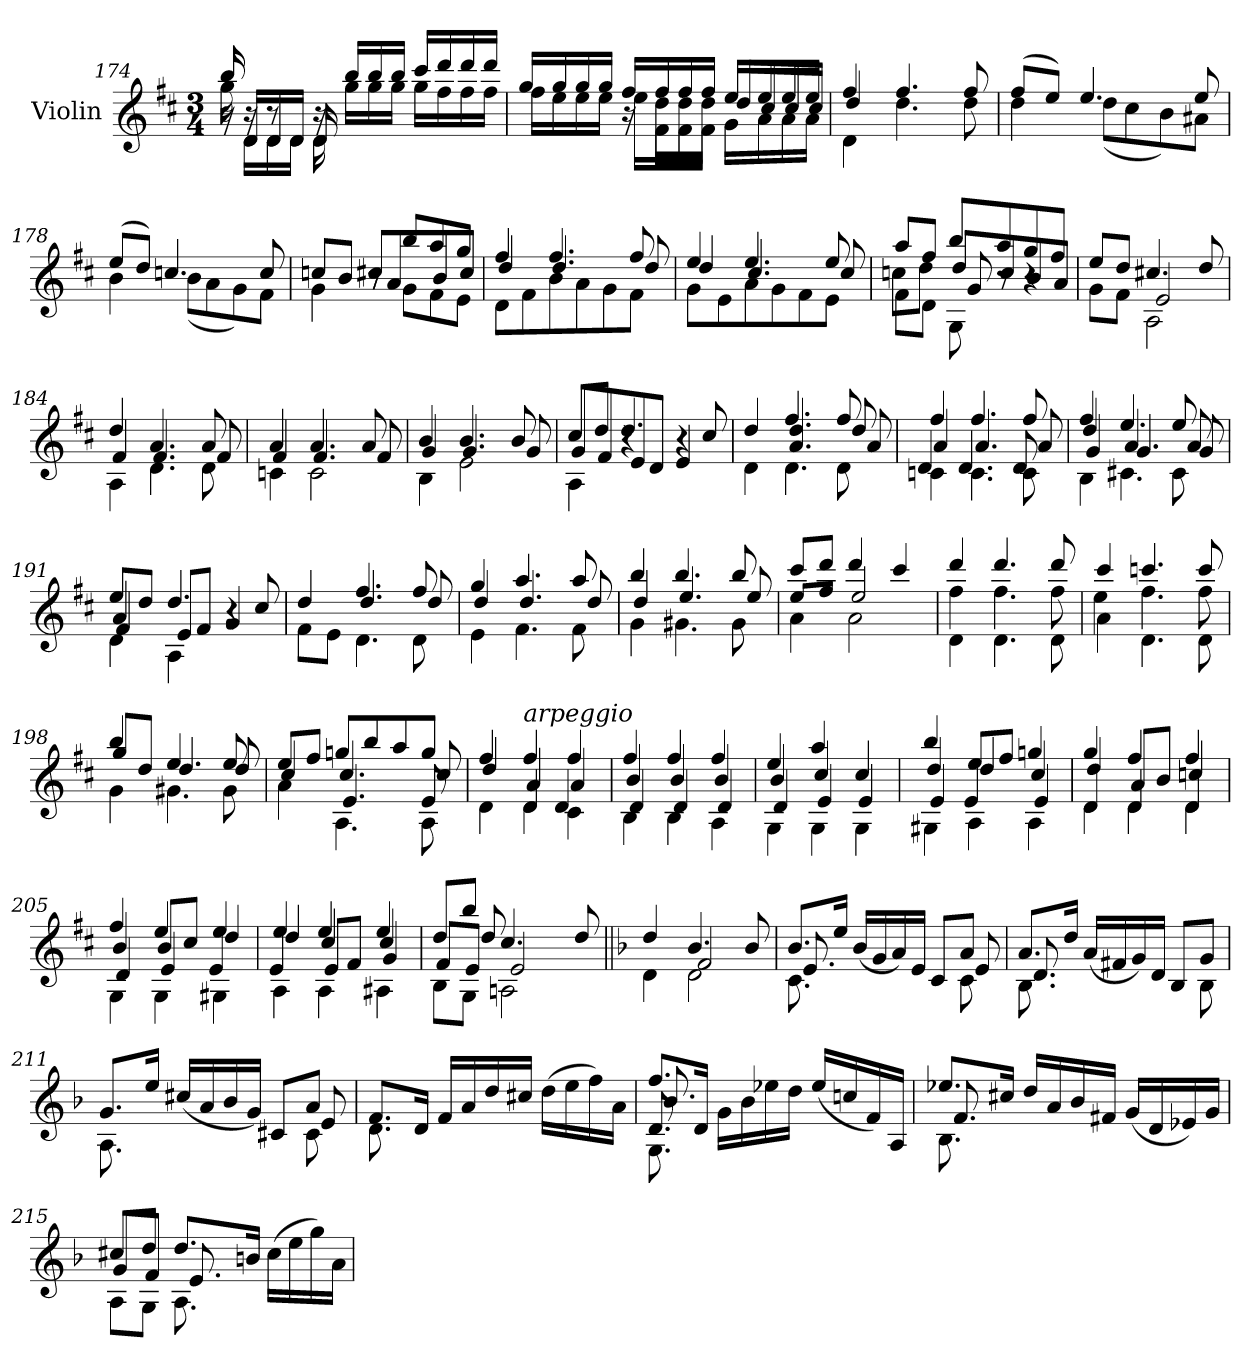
**kern
*part1
*staff1
*I"Violin
*I'Vln.
*clefG2
*k[f#c#]
*M3/4
=174
*^
*	*^
16bb/	16gg\	16r
16r	16d\LL	16d/LL
8r	16d\	16d/
.	16d\JJ	16d/JJ
16r	16d\	16d/
16bb/LL	16gg\LL	16ryy
16bb/	16gg\	8ryy
16bb/JJ	16gg\JJ	.
16ccc#/LL	16gg\LL	4ryy
16ddd/	16ff#\	.
16ddd/	16ff#\	.
16ddd/JJ	16ff#\JJ	.
=175	=175	=175
16gg/LL	16ff#\LL	4ryy
16gg/	16ee\	.
16gg/	16ee\	.
16gg/JJ	16ee\JJ	.
16ff#/LL	16ee\LL	16r
16ff#/	16dd\	16f#\LL
16ff#/	16dd\	16f#\
16ff#/JJ	16dd\JJ	16f#\JJ
16ee/LL	16dd/LL	16g\LL
16ee/	16cc#/	16a\
16ee/	16cc#/	16a\
16ee/JJ	16cc#/JJ	16a\JJ
=176	=176	=176
4ff#/	4d\	4dd/
4.ff#/	4.dd\	2ryy
8ff#/	8dd\	.
*	*v	*v
=177	=177
(>8ff#/L	4dd\
8ee/J)	.
4.ee/	(<8dd\L
.	8cc#\
.	8b\)
8ee/	8a#X\J
=178	=178
(>8ee/L	4b\
8dd/J)	.
4.ccn/	(<8b\L
.	8a\
.	8g\)
8cc/	8f#\J
=179	=179
*	*^
4ryy	4g\	8ccn/L
.	.	8b/J
8r	8r	8cc#X/L
8bb/L	8g\L	8a/
8aa/	8f#\	8b/
8gg/J	8e\J	8cc#/J
=180	=180	=180
4ff#/	8d\L	4dd/
.	8f#\	.
4.ff#/	8b\	4.dd/
.	8a\	.
.	8g\	.
8ff#/	8f#\J	8dd/
=181	=181	=181
4ee/	8g\L	4dd/
.	8e\	.
4.ee/	8a\	4.cc#/
.	8g\	.
.	8f#\	.
8ee/	8e\J	8cc#/
=182	=182	=182
*	*	*^
8aa/L	8f#\L	8ccn\L	4ryy
8ff#/J	8d\J	8dd\J	.
8bb/L	8G\	8dd/L	8g/
8aa/	8r	8cc/	8ryy
8gg/	4r	8b/	4ryy
8ff#/J	.	8a/J	.
*	*	*v	*v
=183	=183	=183
8ee/L	8g\L	4ryy
8dd/J	8f#\J	.
4.cc#X/	2A\	2e/
8dd/	.	.
=184	=184	=184
4dd/	4A\	4f#/
4.a/	4.d\	4.f#/
8a/	8d\	8f#/
=185	=185	=185
4a/	4cn\	4f#/
4.a/	2c\	4.f#/
8a/	.	8f#/
=186	=186	=186
4b/	4B\	4g/
4.b/	2e\	4.g/
8b/	.	8g/
=187	=187	=187
8cc#/L	4A\	8g/L
8dd/J	.	8f#/
4.dd/	4r	8e/
.	.	8d/J
.	4r	4e/
8cc#/	.	.
=188	=188	=188
*	*	*^
4dd/	4d\	4ryy	4ryy
4.ff#/	4.d\	4.dd/	4.a/
8ff#/	8d\	8dd/	8a/
=189	=189	=189	=189
4ff#/	4cn\	4a/	4d/
4.ff#/	4.c\	4.a/	4.d/
8ff#/	8c\	8a/	8d/
=190	=190	=190	=190
4ff#/	4B\	4dd/	4g/
4.ee/	4.c#X\	4.a/	4.g/
8ee/	8c#\	8a/	8g/
=191	=191	=191	=191
8ee/L	4d\	4a/	4f#/
8dd/J	.	.	.
4.dd/	4A\	8e/L	4ryy
.	.	8f#/J	.
.	4r	4g/	4ryy
8cc#/	.	.	.
*	*	*v	*v
=192	=192	=192
4dd/	8f#\L	4ryy
.	8e\J	.
4.ff#/	4.d\	4.dd/
8ff#/	8d\	8dd/
=193	=193	=193
4gg/	4e\	4dd/
4.aa/	4.f#\	4.dd/
8aa/	8f#\	8dd/
=194	=194	=194
4bb/	4g\	4dd/
4.bb/	4.g#X\	4.ee/
8bb/	8g#\	8ee/
=195	=195	=195
8ccc#/L	4a\	8ee/L
8ddd/J	.	8ff#/J
4ddd/	2a\	2ee/
4ccc#/	.	.
=196	=196	=196
4ddd/	4d\	4ff#\
4.ddd/	4.d\	4.ff#\
8ddd/	8d\	8ff#\
=197	=197	=197
4ccc#/	4a\	4ee\
4.cccn/	4.d\	4.ff#\
8ccc/	8d\	8ff#\
=198	=198	=198
4bb/	4g\	8gg/L
.	.	8dd/J
4.ee/	4.g#X\	4.dd/
8ee/	8g#\	8dd/
=199	=199	=199
*	*	*^
8ee/L	4a\	4cc#/	4ryy
8ff#/J	.	.	.
8ggn/L	4.A\	4.cc#/	4.e/
8bb/	.	.	.
8aa/	.	.	.
8gg/J	8A\	8cc#/	8e/
=200	=200	=200	=200
4ff#/	4d\	4dd/	4ryy
!LO:TX:a:i:t=arpeggio	!	!	!
4ff#/	4d\	4a/	4d/
4ff#/	4c#\	4a/	4d/
=201	=201	=201	=201
4ff#/	4B\	4b/	4d/
4ff#/	4B\	4b/	4d/
4ff#/	4A\	4b/	4d/
=202	=202	=202	=202
4ee/	4G\	4b/	4d/
4aa/	4G\	4cc#/	4e/
4ryy	4G\	4cc#/	4e/
=203	=203	=203	=203
4bb/	4G#X\	4dd/	4e/
8ee/L	4A\	4dd/	4e/
8ff#/J	.	.	.
4ggn/	4A\	4cc#/	4e/
=204	=204	=204	=204
4gg/	4d\	4dd/	4d/
4ff#/	4d\	8a/L	4d/
.	.	8b/J	.
4ff#/	4d\	4ccn/	4d/
=205	=205	=205	=205
4ff#/	4G\	4b/	4d/
4ee/	4G\	8b/L	4e/
.	.	8cc#/J	.
4ee/	4G#X\	4dd/	4e/
=206	=206	=206	=206
4ee/	4A\	4dd/	4e/
4ee/	4A\	4cc#/	8e/L
.	.	.	8f#/J
4ee/	4A#X\	4cc#/	4g/
=207	=207	=207	=207
8dd/L	8B\L	8f#/L	8ryy
8bb/J	8G\J	8e/J	8dd/
4.cc#/	2An\	2e/	4ryy
.	.	.	4ryy
8dd/	.	.	.
*v	*v	*v	*v
=208||
*k[b-]
*^
*	*^
4dd/	4d\	4ryy
4.b-/	2d\	2f/
8b-/	.	.
=209	=209	=209
8.b-/L	8.c\	8.e/
16ee/Jk	16ryy	16ryy
(<16b-/LL	4ryy	4ryy
16g/	.	.
16a/)	.	.
16e/JJ	.	.
8c/L	8ryy	8ryy
8a/J	8c\	8e/
=210	=210	=210
8.a/L	8.B-\	8.d/
16dd/Jk	16ryy	16ryy
(<16a/LL	4ryy	4ryy
16f#X/	.	.
16g/)	.	.
16d/JJ	.	.
8B-/L	8ryy	4ryy
8g/J	8B-\	.
=211	=211	=211
8.g/L	8.A\	2ryy
16ee/Jk	16ryy	.
(<16cc#X/LL	4ryy	.
16a/	.	.
16b-/	.	.
16g/JJ)	.	.
8c#X/L	8ryy	8ryy
8a/J	8c#\	8e/
*	*v	*v
=212	=212
8.f/L	8.d\
16d/Jk	16ryy
16f/LL	4ryy
16a/	.
16dd/	.
16cc#X/JJ	.
(>16dd\LL	4ryy
16ee\	.
16ff\)	.
16a\JJ	.
=213	=213
*^	*^
8.ff/L	8.G\	8.b-/	8.d/
16d/Jk	16ryy	16ryy	16ryy
16g\LL	4ryy	4ryy	4ryy
16b-\	.	.	.
16ee-X\	.	.	.
16dd\JJ	.	.	.
(<16ee-/LL	4ryy	4ryy	4ryy
16ccn/	.	.	.
16f/)	.	.	.
16A/JJ	.	.	.
*	*	*v	*v
=214	=214	=214
8.ee-X/L	8.B-\	8.f/
16cc#X/Jk	16ryy	16ryy
16dd/LL	4ryy	4ryy
16a/	.	.
16b-/	.	.
16f#X/JJ	.	.
(<16g/LL	4ryy	4ryy
16d/	.	.
16e-X/)	.	.
16g/JJ	.	.
=215	=215	=215
8cc#X/L	8A\L	8g/L
8dd/J	8G\J	8f/J
8.dd/L	8.A\	8.e/
16bn/Jk	16ryy	16ryy
(>16cc#\LL	4ryy	4ryy
16ee\	.	.
16gg\)	.	.
16a\JJ	.	.
*v	*v	*v
=
*-
